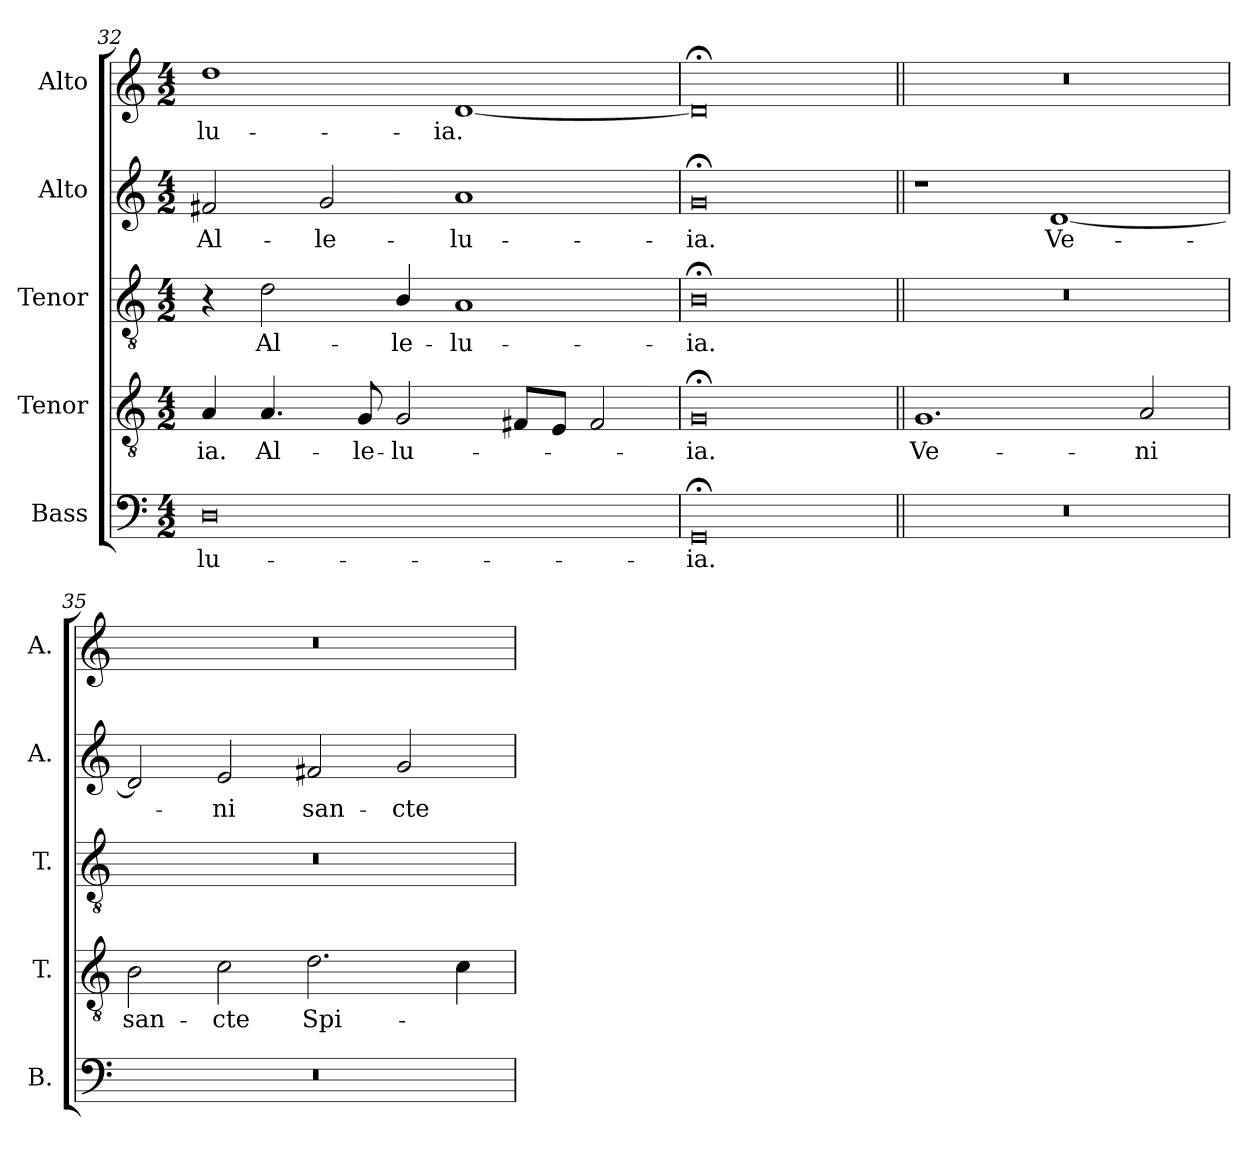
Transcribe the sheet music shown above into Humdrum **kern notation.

**kern	**text	**kern	**text	**kern	**text	**kern	**text	**kern	**text
*part5	*part5	*part4	*part4	*part3	*part3	*part2	*part2	*part1	*part1
*staff5	*staff5	*staff4	*staff4	*staff3	*staff3	*staff2	*staff2	*staff1	*staff1
*I"Bass	*	*I"Tenor	*	*I"Tenor	*	*I"Alto	*	*I"Alto	*
*I'B.	*	*I'T.	*	*I'T.	*	*I'A.	*	*I'A.	*
*clefF4	*	*clefGv2	*	*clefGv2	*	*clefG2	*	*clefG2	*
*	*	*ITrd7c12	*	*ITrd7c12	*	*	*	*	*
*k[]	*	*k[]	*	*k[]	*	*k[]	*	*k[]	*
*C:	*	*C:	*	*C:	*	*C:	*	*C:	*
*M4/2	*	*M4/2	*	*M4/2	*	*M4/2	*	*M4/2	*
=32	=32	=32	=32	=32	=32	=32	=32	=32	=32
!	!LO:LY:b:color=#000000	!	!	!	!	!	!	!	!
!	!	!	!LO:LY:b:color=#000000	!	!	!	!	!	!
!	!	!	!	!	!	!	!LO:LY:b:color=#000000	!	!
!	!	!	!	!	!	!	!	!	!LO:LY:b:color=#000000
0Di	-lu-	4AAi/	-ia.	4r	.	2f#Xi/	Al-	1ddi	-lu-
!	!	!	!LO:LY:b:color=#000000	!	!	!	!	!	!
!	!	!	!	!	!LO:LY:b:color=#000000	!	!	!	!
.	.	4.AAi/	Al-	2Di\	Al-	.	.	.	.
!	!	!	!	!	!	!	!LO:LY:b:color=#000000	!	!
.	.	.	.	.	.	2gi/	-le-	.	.
!	!	!	!LO:LY:b:color=#000000	!	!	!	!	!	!
.	.	8GGi/	-le-	.	.	.	.	.	.
!	!	!	!LO:LY:b:color=#000000	!	!	!	!	!	!
!	!	!	!	!	!LO:LY:b:color=#000000	!	!	!	!
.	.	2GGi/	-lu-	4BBi/	-le-	.	.	.	.
!	!	!	!	!	!LO:LY:b:color=#000000	!	!	!	!
!	!	!	!	!	!	!	!LO:LY:b:color=#000000	!	!
!	!	!	!	!	!	!	!	!	!LO:LY:b:color=#000000
.	.	.	.	1AAi	-lu-	1ai	-lu-	[1di	-ia.
.	.	8FF#Xi/L	.	.	.	.	.	.	.
.	.	8EEi/J	.	.	.	.	.	.	.
.	.	2FF#i/	.	.	.	.	.	.	.
=33	=33	=33	=33	=33	=33	=33	=33	=33	=33
!	!LO:LY:b:color=#000000	!	!	!	!	!	!	!	!
!	!	!	!LO:LY:b:color=#000000	!	!	!	!	!	!
!	!	!	!	!	!LO:LY:b:color=#000000	!	!	!	!
!	!	!	!	!	!	!	!LO:LY:b:color=#000000	!	!
0GG;i	-ia.	0GG;i	-ia.	0BB;i	-ia.	0g;i	-ia.	0d;i]	.
!!LO:LB:g=z
=34||	=34||	=34||	=34||	=34||	=34||	=34||	=34||	=34||	=34||
!LO:N:vis=1	!	!	!	!	!	!	!	!	!
!	!	!	!LO:LY:b:color=#000000	!LO:N:vis=1	!	!	!	!LO:N:vis=1	!
0r	.	1.GGi	Ve-	0r	.	1r	.	0r	.
!	!	!	!	!	!	!	!LO:LY:b:color=#000000	!	!
.	.	.	.	.	.	[1di	Ve-	.	.
!	!	!	!LO:LY:b:color=#000000	!	!	!	!	!	!
.	.	2AAi/	-ni	.	.	.	.	.	.
=35	=35	=35	=35	=35	=35	=35	=35	=35	=35
!LO:N:vis=1	!	!	!	!	!	!	!	!	!
!	!	!	!LO:LY:b:color=#000000	!LO:N:vis=1	!	!	!	!LO:N:vis=1	!
0r	.	2BBi\	san-	0r	.	2di/]	.	0r	.
!	!	!	!LO:LY:b:color=#000000	!	!	!	!	!	!
!	!	!	!	!	!	!	!LO:LY:b:color=#000000	!	!
.	.	2Ci\	-cte	.	.	2ei/	-ni	.	.
!	!	!	!LO:LY:b:color=#000000	!	!	!	!	!	!
!	!	!	!	!	!	!	!LO:LY:b:color=#000000	!	!
.	.	2.Di\	Spi-	.	.	2f#Xi/	san-	.	.
!	!	!	!	!	!	!	!LO:LY:b:color=#000000	!	!
.	.	.	.	.	.	2gi/	-cte	.	.
.	.	4Ci\	.	.	.	.	.	.	.
=	=	=	=	=	=	=	=	=	=
*-	*-	*-	*-	*-	*-	*-	*-	*-	*-
